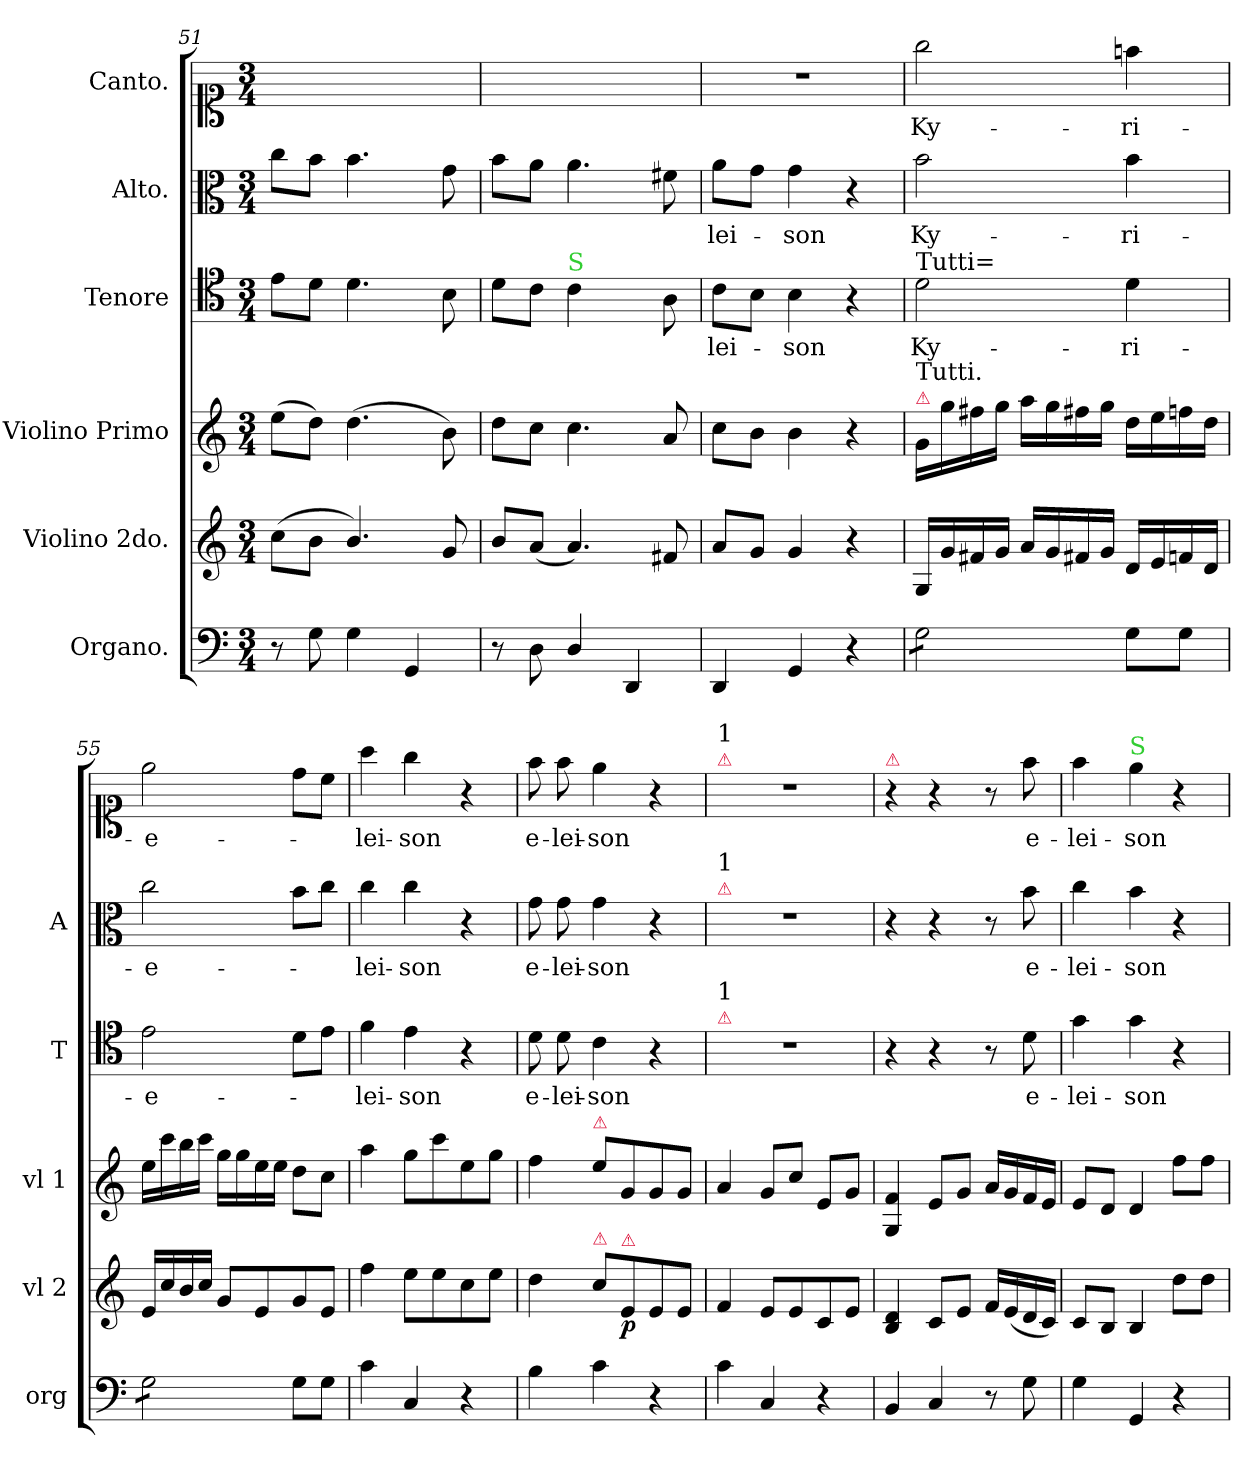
**kern	**dynam	**kern	**dynam	**kern	**dynam	**kern	**text	**kern	**text	**kern	**text
*part6	*part6	*part5	*part5	*part4	*part4	*part3	*part3	*part2	*part2	*part1	*part1
*staff6	*staff6	*staff5	*staff5	*staff4	*staff4	*staff3	*staff3	*staff2	*staff2	*staff1	*staff1
*I"Organo.	*	*I"Violino 2do.	*	*I"Violino Primo	*	*I"Tenore	*	*I"Alto.	*	*I"Canto.	*
*I'org	*	*I'vl 2	*	*I'vl 1	*	*I'T	*	*I'A	*	*	*
*clefF4	*	*clefG2	*	*clefG2	*	*clefC4	*	*clefC3	*	*clefC1	*
*k[]	*	*k[]	*	*k[]	*	*k[]	*	*k[]	*	*k[]	*
*C:	*	*C:	*	*C:	*	*C:	*	*C:	*	*C:	*
*M3/4	*	*M3/4	*	*M3/4	*	*M3/4	*	*M3/4	*	*M3/4	*
=51	=51	=51	=51	=51	=51	=51	=51	=51	=51	=51	=51
8r	.	(8cc\L	.	(8ee\L	.	8e\L	.	8cc\L	.	2.ryy	.
8G\	.	8b\J	.	8dd\J)	.	8d\J	.	8b\J	.	.	.
4G\	.	4.b/)	.	(4.dd\	.	4.d\	.	4.b\	.	.	.
4GG/	.	.	.	.	.	.	.	.	.	.	.
.	.	8g/	.	8b\)	.	8B\	.	8g\	.	.	.
=52	=52	=52	=52	=52	=52	=52	=52	=52	=52	=52	=52
8r	.	8b/L	.	8dd\L	.	8d\L	.	8b\L	.	2.ryy	.
8D\	.	(8a/J	.	8cc\J	.	8c\J	.	8a\J	.	.	.
!	!	!	!	!	!	!LO:TX:a:color=limegreen:t=S	!	!	!	!	!
4D/	.	4.a/)	.	4.cc\	.	4c\	.	4.a\	.	.	.
4DD/	.	.	.	.	.	8ryy	.	.	.	.	.
.	.	8f#X/	.	8a/	.	8A\	.	8f#X\	.	.	.
=53	=53	=53	=53	=53	=53	=53	=53	=53	=53	=53	=53
4DD/	.	8a/L	.	8cc\L	.	8c\L	-lei-	8a\L	-lei-	2.r	.
.	.	8g/J	.	8b\J	.	8B\J	.	8g\J	.	.	.
4GG/	.	4g/	.	4b\	.	4B\	-son	4g\	-son	.	.
4r	.	4r	.	4r	.	4r	.	4r	.	.	.
=54	=54	=54	=54	=54	=54	=54	=54	=54	=54	=54	=54
!	!	!	!	!	!	!LO:TX:a:t=Tutti=	!	!	!	!	!
!	!	!	!	!LO:TX:a:color=crimson:t=⚠	!	!	!	!	!	!	!
!	!	!	!	!LO:TX:a:t=Tutti.	!	!	!	!	!	!	!
!	!LO:DY:b	!	!LO:DY:a	!	!LO:DY:b	!	!	!	!	!	!
*tremolo	*	*	*	*	*	*	*	*	*	*	*
8G\L	for	16G/LL	for.	16g/LL	for.	2d\	Ky-	2b\	Ky-	2gg\	Ky-
.	.	16g/	.	16gg\	.	.	.	.	.	.	.
8G\	.	16f#X/	.	16ff#X\	.	.	.	.	.	.	.
.	.	16g/JJ	.	16gg\JJ	.	.	.	.	.	.	.
8G\	.	16a/LL	.	16aa\LL	.	.	.	.	.	.	.
.	.	16g/	.	16gg\	.	.	.	.	.	.	.
8G\J	.	16f#X/	.	16ff#X\	.	.	.	.	.	.	.
*Xtremolo	*	*	*	*	*	*	*	*	*	*	*
.	.	16g/JJ	.	16gg\JJ	.	.	.	.	.	.	.
8G\L	.	16d/LL	.	16dd\LL	.	4d\	-ri-	4b\	-ri-	4ffn\	-ri-
.	.	16e/	.	16ee\	.	.	.	.	.	.	.
8G\J	.	16fn/	.	16ffn\	.	.	.	.	.	.	.
.	.	16d/JJ	.	16dd\JJ	.	.	.	.	.	.	.
=55	=55	=55	=55	=55	=55	=55	=55	=55	=55	=55	=55
*tremolo	*	*	*	*	*	*	*	*	*	*	*
8G\L	.	16e/LL	.	16ee\LL	.	2e\	-e-	2cc\	-e-	2ee\	-e-
.	.	16cc/	.	16ccc\	.	.	.	.	.	.	.
8G\	.	16b/	.	16bb\	.	.	.	.	.	.	.
.	.	16cc/JJ	.	16ccc\JJ	.	.	.	.	.	.	.
8G\	.	8g/L	.	16gg\LL	.	.	.	.	.	.	.
.	.	.	.	16gg\	.	.	.	.	.	.	.
8G\J	.	8e/	.	16ee\	.	.	.	.	.	.	.
*Xtremolo	*	*	*	*	*	*	*	*	*	*	*
.	.	.	.	16ee\JJ	.	.	.	.	.	.	.
8G\L	.	8g/	.	8dd\L	.	8d\L	.	8b\L	.	8dd\L	.
8G\J	.	8e/J	.	8cc\J	.	8e\J	.	8cc\J	.	8cc\J	.
=56	=56	=56	=56	=56	=56	=56	=56	=56	=56	=56	=56
4c\	.	4ff\	.	4aa\	.	4f\	-lei-	4cc\	-lei-	4aa\	-lei-
4C/	.	8ee\L	.	8gg\L	.	4e\	-son	4cc\	-son	4gg\	-son
.	.	8ee\	.	8ccc\	.	.	.	.	.	.	.
4r	.	8cc\	.	8ee\	.	4r	.	4r	.	4r	.
.	.	8ee\J	.	8gg\J	.	.	.	.	.	.	.
=57	=57	=57	=57	=57	=57	=57	=57	=57	=57	=57	=57
4B\	.	4dd\	.	4ff\	.	8d\	e-	8g\	e-	8ff\	e-
.	.	.	.	.	.	8d\	-lei-	8g\	-lei-	8ff\	-lei-
!	!	!	!	!LO:TX:a:color=crimson:t=⚠	!	!	!	!	!	!	!
!	!	!LO:TX:a:color=crimson:t=⚠	!	!	!	!	!	!	!	!	!
4c\	.	8cc\L	.	8ee\L	.	4c\	-son	4g\	-son	4ee\	-son
!	!	!LO:TX:a:color=crimson:t=⚠	!	!	!	!	!	!	!	!	!
!	!	!	!LO:DY:b	!	!LO:DY:b	!	!	!	!	!	!
.	.	8e/	p.	8g/	pia	.	.	.	.	.	.
4r	.	8e/	.	8g/	.	4r	.	4r	.	4r	.
.	.	8e/J	.	8g/J	.	.	.	.	.	.	.
=58	=58	=58	=58	=58	=58	=58	=58	=58	=58	=58	=58
!	!	!	!	!	!	!	!	!	!	!LO:TX:a:color=crimson:t=⚠	!
!	!	!	!	!	!	!	!	!	!	!LO:TX:a:t=1	!
!	!	!	!	!	!	!	!	!LO:TX:a:color=crimson:t=⚠	!	!	!
!	!	!	!	!	!	!	!	!LO:TX:a:t=1	!	!	!
!	!	!	!	!	!	!LO:TX:a:color=crimson:t=⚠	!	!	!	!	!
!	!	!	!	!	!	!LO:TX:a:t=1	!	!	!	!	!
4c\	.	4f/	.	4a/	.	2.r	.	2.r	.	2.r	.
4C/	.	8e/L	.	8g/L	.	.	.	.	.	.	.
.	.	8e/	.	8cc/J	.	.	.	.	.	.	.
4r	.	8c/	.	8e/L	.	.	.	.	.	.	.
.	.	8e/J	.	8g/J	.	.	.	.	.	.	.
=59	=59	=59	=59	=59	=59	=59	=59	=59	=59	=59	=59
!	!	!	!	!	!	!	!	!	!	!LO:TX:a:color=crimson:t=⚠	!
4BB/	.	4B/ 4d/	.	4G/ 4f/	.	4r	.	4r	.	4r	.
4C/	.	8c/L	.	8e/L	.	4r	.	4r	.	4r	.
.	.	8e/J	.	8g/J	.	.	.	.	.	.	.
!	!	!	!LO:DY:a	!	!	!	!	!	!	!	!
8r	.	16f/LL	for.	16a/LL	.	8r	.	8r	.	8r	.
.	.	(16e/	.	16g/	.	.	.	.	.	.	.
8G\	.	16d/	.	16f/	.	8d\	e-	8b\	e-	8ff\	e-
.	.	16c/JJ)	.	16e/JJ	.	.	.	.	.	.	.
=60	=60	=60	=60	=60	=60	=60	=60	=60	=60	=60	=60
4G\	.	8c/L	.	8e/L	.	4g\	-lei-	4cc\	-lei-	4ff\	-lei-
.	.	8B/J	.	8d/J	.	.	.	.	.	.	.
!	!	!	!	!	!	!	!	!	!	!LO:TX:a:color=limegreen:t=S	!
4GG/	.	4B/	.	4d/	.	4g\	-son	4b\	-son	4ee\	-son
4r	.	8dd\L	.	8ff\L	.	4r	.	4r	.	4r	.
.	.	8dd\J	.	8ff\J	.	.	.	.	.	.	.
=	=	=	=	=	=	=	=	=	=	=	=
*-	*-	*-	*-	*-	*-	*-	*-	*-	*-	*-	*-
